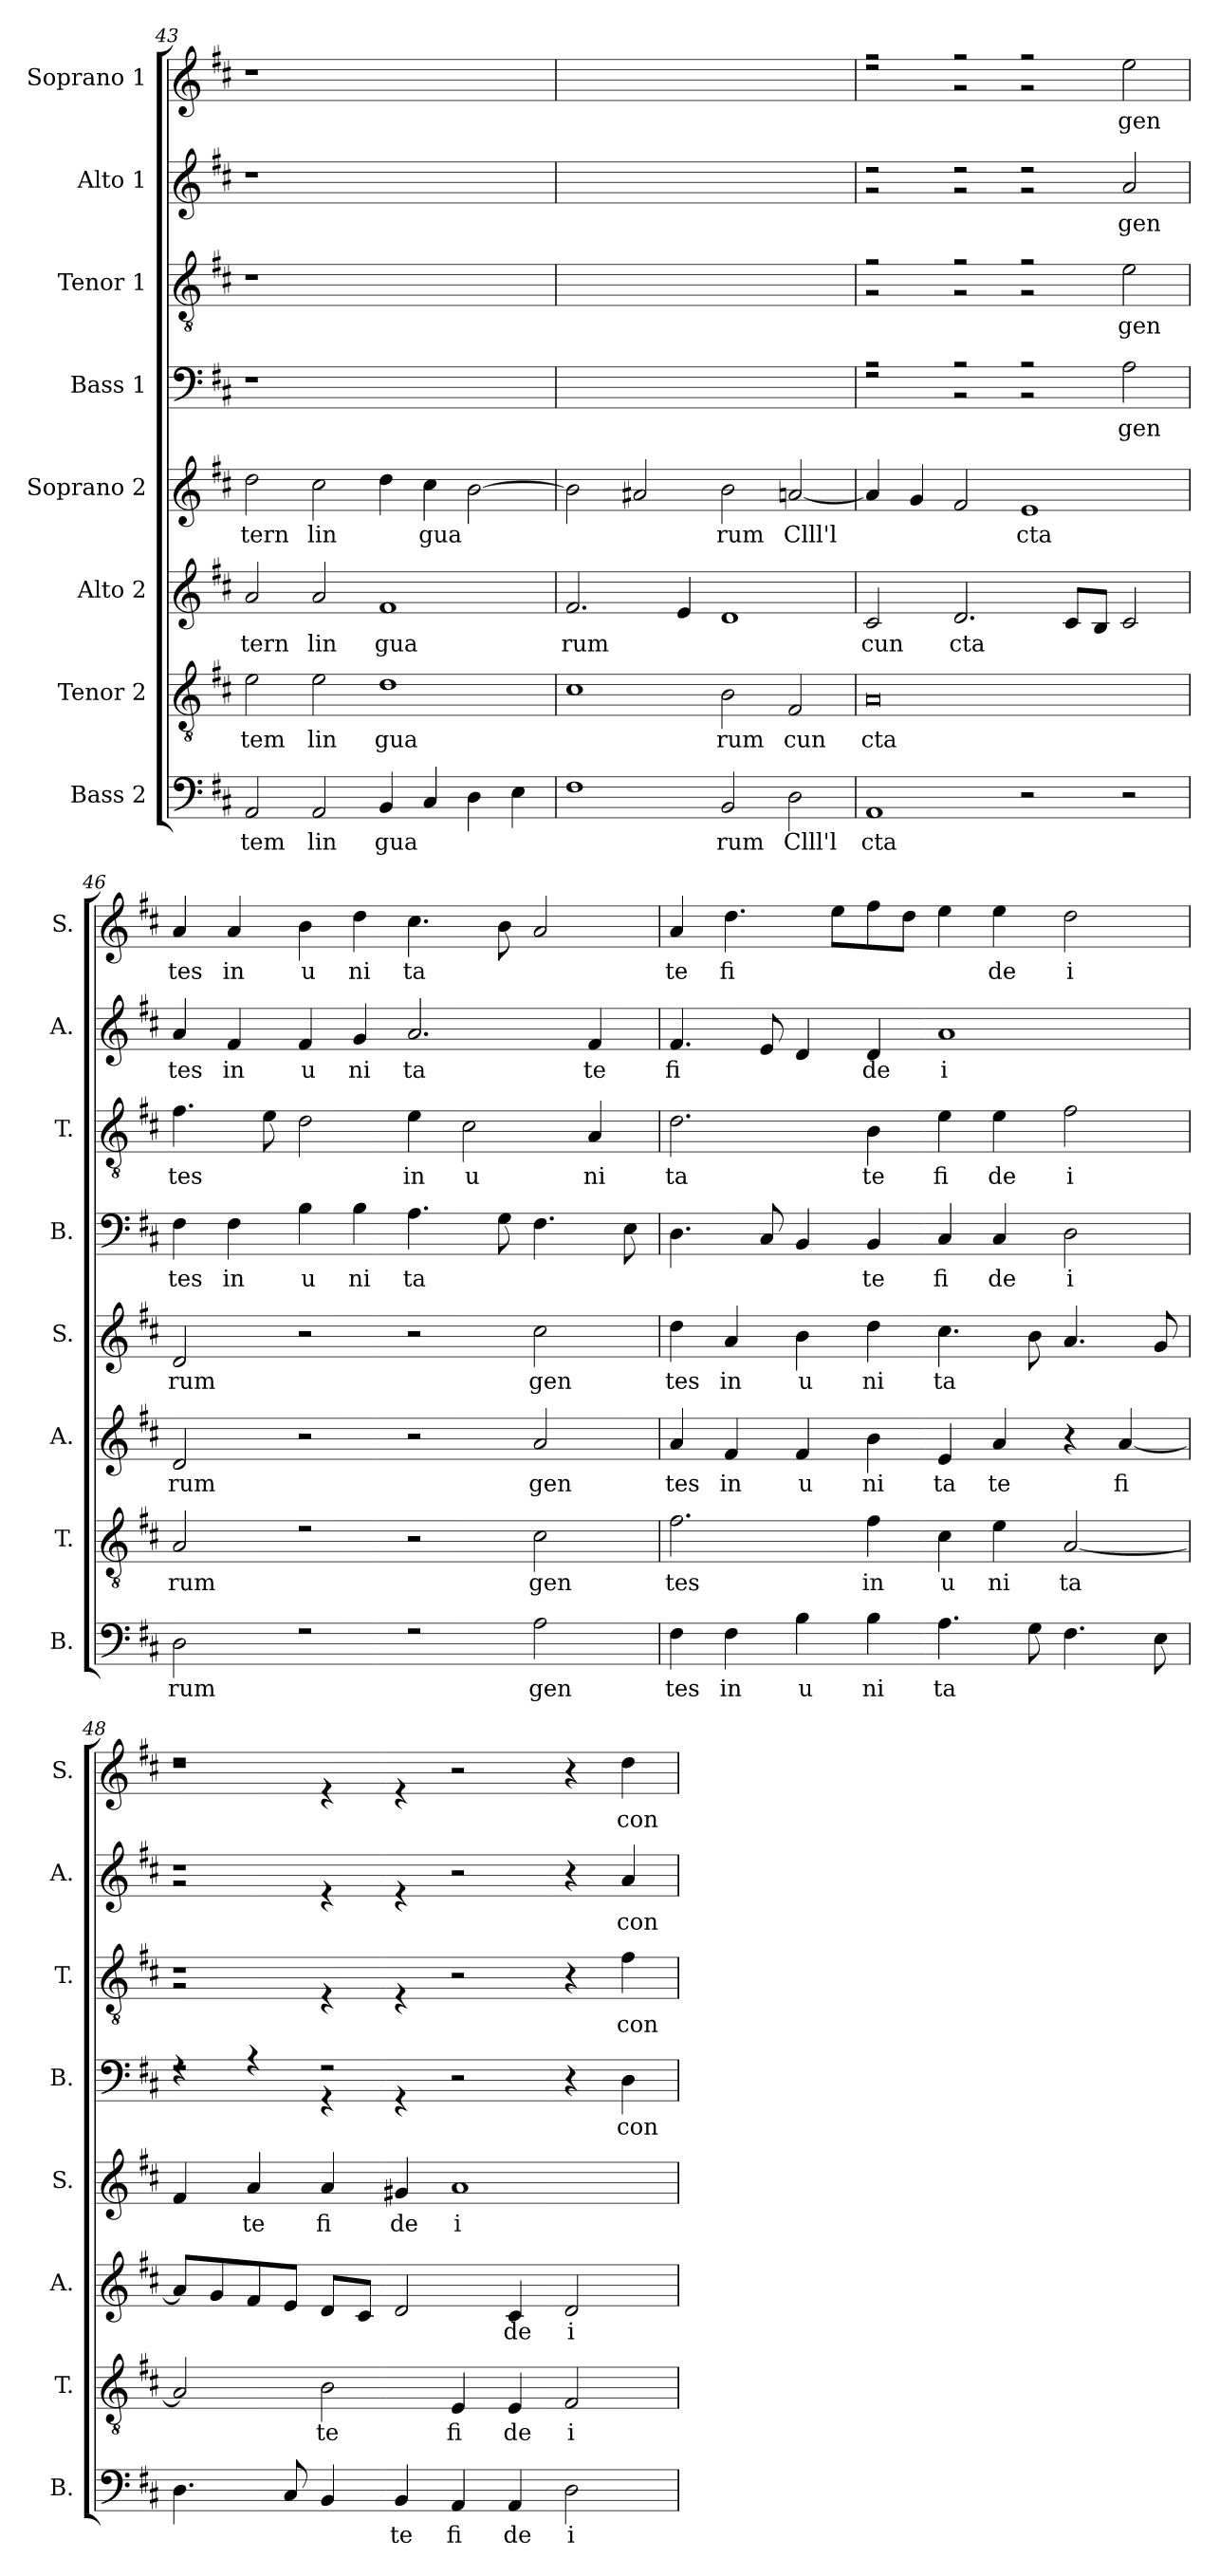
**kern	**text	**kern	**text	**kern	**text	**kern	**text	**kern	**text	**kern	**text	**kern	**text	**kern	**text
*part8	*part8	*part7	*part7	*part6	*part6	*part5	*part5	*part4	*part4	*part3	*part3	*part2	*part2	*part1	*part1
*staff8	*staff8	*staff7	*staff7	*staff6	*staff6	*staff5	*staff5	*staff4	*staff4	*staff3	*staff3	*staff2	*staff2	*staff1	*staff1
*I"Bass 2	*	*I"Tenor 2	*	*I"Alto 2	*	*I"Soprano 2	*	*I"Bass 1	*	*I"Tenor 1	*	*I"Alto 1	*	*I"Soprano 1	*
*I'B.	*	*I'T.	*	*I'A.	*	*I'S.	*	*I'B.	*	*I'T.	*	*I'A.	*	*I'S.	*
!!LO:PB:g=z
*clefF4	*	*clefGv2	*	*clefG2	*	*clefG2	*	*clefF4	*	*clefGv2	*	*clefG2	*	*clefG2	*
*k[f#c#]	*	*k[f#c#]	*	*k[f#c#]	*	*k[f#c#]	*	*k[f#c#]	*	*k[f#c#]	*	*k[f#c#]	*	*k[f#c#]	*
=43	=43	=43	=43	=43	=43	=43	=43	=43	=43	=43	=43	=43	=43	=43	=43
!	!LO:LY:b	!	!LO:LY:b	!	!LO:LY:b	!	!LO:LY:b	!	!	!	!	!	!	!	!
2AA/	tem	2e\	tem	2a/	tern	2dd\	tern	1rF	.	1rd	.	1rdd	.	1rdd	.
!	!LO:LY:b	!	!LO:LY:b	!	!LO:LY:b	!	!LO:LY:b	!	!	!	!	!	!	!	!
2AA/	lin	2e\	lin	2a/	lin	2cc#\	lin	.	.	.	.	.	.	.	.
!	!LO:LY:b	!	!LO:LY:b	!	!LO:LY:b	!	!	!	!	!	!	!	!	!	!
4BB/	gua	1d	gua	1f#	gua	4dd\	.	1ryy	.	1ryy	.	1ryy	.	1ryy	.
!	!	!	!	!	!	!	!LO:LY:b	!	!	!	!	!	!	!	!
4C#/	.	.	.	.	.	4cc#\	gua	.	.	.	.	.	.	.	.
4D\	.	.	.	.	.	[2b\	.	.	.	.	.	.	.	.	.
4E\	.	.	.	.	.	.	.	.	.	.	.	.	.	.	.
=44	=44	=44	=44	=44	=44	=44	=44	=44	=44	=44	=44	=44	=44	=44	=44
!	!	!	!	!	!LO:LY:b	!	!	!	!	!	!	!	!	!	!
1F#	.	1c#	.	2.f#/	rum	2b\]	.	1ryy	.	1ryy	.	1ryy	.	1ryy	.
.	.	.	.	.	.	2a#X/	.	.	.	.	.	.	.	.	.
.	.	.	.	4e/	.	.	.	.	.	.	.	.	.	.	.
!	!LO:LY:b	!	!LO:LY:b	!	!	!	!LO:LY:b	!	!	!	!	!	!	!	!
2BB/	rum	2B\	rum	1d	.	2b\	rum	1ryy	.	1ryy	.	1ryy	.	1ryy	.
!	!LO:LY:b	!	!LO:LY:b	!	!	!	!LO:LY:b	!	!	!	!	!	!	!	!
2D\	Clll'l	2F#/	cun	.	.	[2an/	Clll'l	.	.	.	.	.	.	.	.
=45	=45	=45	=45	=45	=45	=45	=45	=45	=45	=45	=45	=45	=45	=45	=45
!	!LO:LY:b	!	!LO:LY:b	!	!LO:LY:b	!	!	!	!	!	!	!	!	!	!
*	*	*	*	*	*	*	*	*^	*	*^	*	*^	*	*^	*
1AA	cta	0A	cta	2c#/	cun	4a/]	.	2r	2rF	.	2r	2r	.	2r	2r	.	2r	2rdd	.
.	.	.	.	.	.	4g/	.	.	.	.	.	.	.	.	.	.	.	.	.
!	!	!	!	!	!LO:LY:b	!	!	!	!	!	!	!	!	!	!	!	!	!	!
.	.	.	.	2.d/	cta	2f#/	.	2r	2r	.	2r	2r	.	2r	2r	.	2r	2r	.
!	!	!	!	!	!	!	!LO:LY:b	!	!	!	!	!	!	!	!	!	!	!	!
2r	.	.	.	.	.	1e	cta	2r	2r	.	2r	2r	.	2r	2r	.	2r	2r	.
.	.	.	.	8c#/L	.	.	.	.	.	.	.	.	.	.	.	.	.	.	.
.	.	.	.	8B/J	.	.	.	.	.	.	.	.	.	.	.	.	.	.	.
!	!	!	!	!	!	!	!	!	!	!LO:LY:b	!	!	!LO:LY:b	!	!	!LO:LY:b	!	!	!LO:LY:b
2r	.	.	.	2c#/	.	.	.	2A\	2ryy	gen	2e\	2ryy	gen	2a/	2ryy	gen	2ee\	2ryy	gen
=46	=46	=46	=46	=46	=46	=46	=46	=46	=46	=46	=46	=46	=46	=46	=46	=46	=46	=46	=46
!	!LO:LY:b	!	!LO:LY:b	!	!LO:LY:b	!	!LO:LY:b	!	!	!LO:LY:b	!	!	!LO:LY:b	!	!	!LO:LY:b	!	!	!LO:LY:b
*	*	*	*	*	*	*	*	*v	*v	*	*	*	*	*v	*v	*	*v	*v	*
*	*	*	*	*	*	*	*	*	*	*v	*v	*	*	*	*	*
2D\	rum	2A/	rum	2d/	rum	2d/	rum	4F#\	tes	4.f#\	tes	4a/	tes	4a/	tes
!	!	!	!	!	!	!	!	!	!LO:LY:b	!	!	!	!LO:LY:b	!	!LO:LY:b
.	.	.	.	.	.	.	.	4F#\	in	.	.	4f#/	in	4a/	in
.	.	.	.	.	.	.	.	.	.	8e\	.	.	.	.	.
!	!	!	!	!	!	!	!	!	!LO:LY:b	!	!	!	!LO:LY:b	!	!LO:LY:b
2rF	.	2rd	.	2r	.	2r	.	4B\	u	2d\	.	4f#/	u	4b\	u
!	!	!	!	!	!	!	!	!	!LO:LY:b	!	!	!	!LO:LY:b	!	!LO:LY:b
.	.	.	.	.	.	.	.	4B\	ni	.	.	4g/	ni	4dd\	ni
!	!	!	!	!	!	!	!	!	!LO:LY:b	!	!LO:LY:b	!	!LO:LY:b	!	!LO:LY:b
2rF	.	2r	.	2r	.	2r	.	4.A\	ta	4e\	in	2.a/	ta	4.cc#\	ta
!	!	!	!	!	!	!	!	!	!	!	!LO:LY:b	!	!	!	!
.	.	.	.	.	.	.	.	.	.	2c#\	u	.	.	.	.
.	.	.	.	.	.	.	.	8G\	.	.	.	.	.	8b\	.
!	!LO:LY:b	!	!LO:LY:b	!	!LO:LY:b	!	!LO:LY:b	!	!	!	!	!	!	!	!
2A\	gen	2c#\	gen	2a/	gen	2cc#\	gen	4.F#\	.	.	.	.	.	2a/	.
!	!	!	!	!	!	!	!	!	!	!	!LO:LY:b	!	!LO:LY:b	!	!
.	.	.	.	.	.	.	.	.	.	4A/	ni	4f#/	te	.	.
.	.	.	.	.	.	.	.	8E\	.	.	.	.	.	.	.
!!LO:PB:g=z
=47	=47	=47	=47	=47	=47	=47	=47	=47	=47	=47	=47	=47	=47	=47	=47
!	!LO:LY:b	!	!LO:LY:b	!	!LO:LY:b	!	!LO:LY:b	!	!	!	!LO:LY:b	!	!LO:LY:b	!	!LO:LY:b
4F#\	tes	2.f#\	tes	4a/	tes	4dd\	tes	4.D\	.	2.d\	ta	4.f#/	fi	4a/	te
!	!LO:LY:b	!	!	!	!LO:LY:b	!	!LO:LY:b	!	!	!	!	!	!	!	!LO:LY:b
4F#\	in	.	.	4f#/	in	4a/	in	.	.	.	.	.	.	4.dd\	fi
.	.	.	.	.	.	.	.	8C#/	.	.	.	8e/	.	.	.
!	!LO:LY:b	!	!	!	!LO:LY:b	!	!LO:LY:b	!	!	!	!	!	!	!	!
4B\	u	.	.	4f#/	u	4b\	u	4BB/	.	.	.	4d/	.	.	.
.	.	.	.	.	.	.	.	.	.	.	.	.	.	8ee\L	.
!	!LO:LY:b	!	!LO:LY:b	!	!LO:LY:b	!	!LO:LY:b	!	!LO:LY:b	!	!LO:LY:b	!	!LO:LY:b	!	!
4B\	ni	4f#\	in	4b\	ni	4dd\	ni	4BB/	te	4B\	te	4d/	de	8ff#\	.
.	.	.	.	.	.	.	.	.	.	.	.	.	.	8dd\J	.
!	!LO:LY:b	!	!LO:LY:b	!	!LO:LY:b	!	!LO:LY:b	!	!LO:LY:b	!	!LO:LY:b	!	!LO:LY:b	!	!
4.A\	ta	4c#\	u	4e/	ta	4.cc#\	ta	4C#/	fi	4e\	fi	1a	i	4ee\	.
!	!	!	!LO:LY:b	!	!LO:LY:b	!	!	!	!LO:LY:b	!	!LO:LY:b	!	!	!	!LO:LY:b
.	.	4e\	ni	4a/	te	.	.	4C#/	de	4e\	de	.	.	4ee\	de
8G\	.	.	.	.	.	8b\	.	.	.	.	.	.	.	.	.
!	!	!	!LO:LY:b	!	!	!	!	!	!LO:LY:b	!	!LO:LY:b	!	!	!	!LO:LY:b
4.F#\	.	[2A/	ta	4r	.	4.a/	.	2D\	i	2f#\	i	.	.	2dd\	i
!	!	!	!	!	!LO:LY:b	!	!	!	!	!	!	!	!	!	!
.	.	.	.	[4a/	fi	.	.	.	.	.	.	.	.	.	.
8E\	.	.	.	.	.	8g/	.	.	.	.	.	.	.	.	.
=48	=48	=48	=48	=48	=48	=48	=48	=48	=48	=48	=48	=48	=48	=48	=48
*	*	*	*	*	*	*	*	*^	*	*^	*	*^	*	*^	*
4.D\	.	2A/]	.	8a/L]	.	4f#/	.	4rF	2rF	.	1rd	2r	.	1rdd	2r	.	1rdd	2rdd	.
.	.	.	.	8g/	.	.	.	.	.	.	.	.	.	.	.	.	.	.	.
!	!	!	!	!	!	!	!LO:LY:b	!	!	!	!	!	!	!	!	!	!	!	!
.	.	.	.	8f#/	.	4a/	te	4r	.	.	.	.	.	.	.	.	.	.	.
8C#/	.	.	.	8e/J	.	.	.	.	.	.	.	.	.	.	.	.	.	.	.
!	!	!	!LO:LY:b	!	!	!	!LO:LY:b	!	!	!	!	!	!	!	!	!	!	!	!
4BB/	.	2B\	te	8d/L	.	4a/	fi	2r	4r	.	.	4r	.	.	4r	.	.	4r	.
.	.	.	.	8c#/J	.	.	.	.	.	.	.	.	.	.	.	.	.	.	.
!	!LO:LY:b	!	!	!	!	!	!LO:LY:b	!	!	!	!	!	!	!	!	!	!	!	!
4BB/	te	.	.	2d/	.	4g#X/	de	.	4r	.	.	4r	.	.	4r	.	.	4r	.
!	!LO:LY:b	!	!LO:LY:b	!	!	!	!LO:LY:b	!	!	!	!	!	!	!	!	!	!	!	!
4AA/	fi	4E/	fi	.	.	1a	i	2r	1ryy	.	2r	1ryy	.	2r	1ryy	.	2r	1ryy	.
!	!LO:LY:b	!	!LO:LY:b	!	!LO:LY:b	!	!	!	!	!	!	!	!	!	!	!	!	!	!
4AA/	de	4E/	de	4c#/	de	.	.	.	.	.	.	.	.	.	.	.	.	.	.
!	!LO:LY:b	!	!LO:LY:b	!	!LO:LY:b	!	!	!	!	!	!	!	!	!	!	!	!	!	!
2D\	i	2F#/	i	2d/	i	.	.	4r	.	.	4r	.	.	4r	.	.	4r	.	.
!	!	!	!	!	!	!	!	!	!	!LO:LY:b	!	!	!LO:LY:b	!	!	!LO:LY:b	!	!	!LO:LY:b
.	.	.	.	.	.	.	.	4D\	.	con	4f#\	.	con	4a/	.	con	4dd\	.	con
*	*	*	*	*	*	*	*	*v	*v	*	*	*	*	*v	*v	*	*v	*v	*
*	*	*	*	*	*	*	*	*	*	*v	*v	*	*	*	*	*
=	=	=	=	=	=	=	=	=	=	=	=	=	=	=	=
*-	*-	*-	*-	*-	*-	*-	*-	*-	*-	*-	*-	*-	*-	*-	*-
